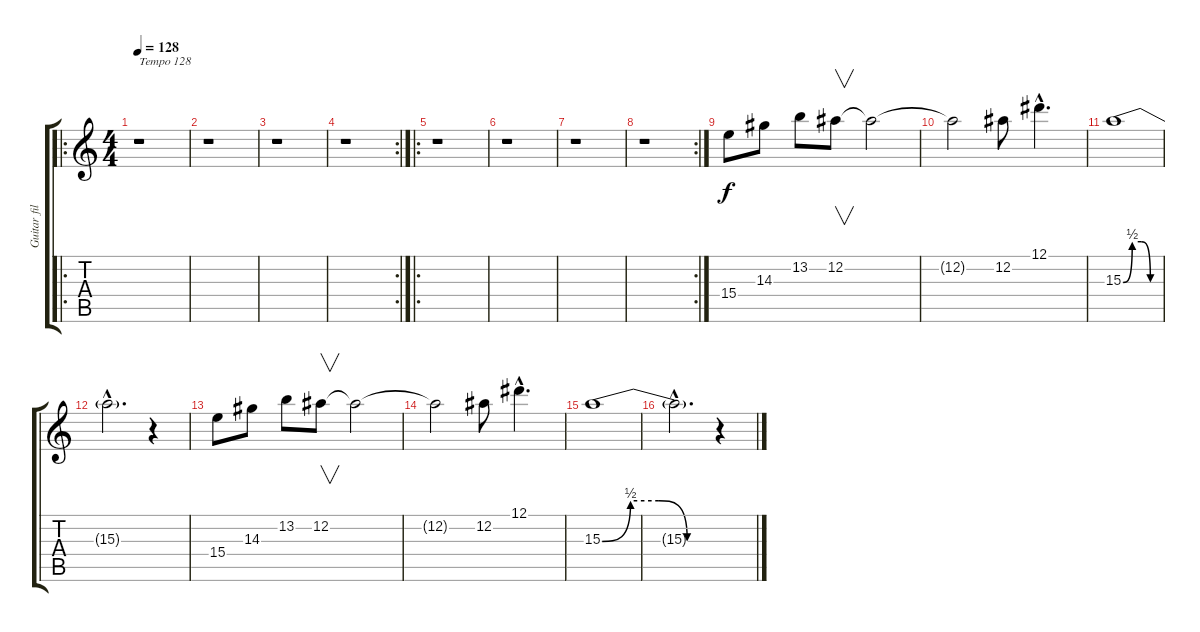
\track ("Guitar fills" "Guitar fil") {instrument distortionguitar}
\staff {score tabs}
\tuning (Eb4 Bb3 Gb3 Db3 Ab2 Eb2) {hide}
\ro
\ts (4 4)
\tempo 128
\clef g2
\ks c
r.1{txt "Tempo 128" dy f instrument distortionguitar} |
r.1 |
r.1 |
\rc 2
r.1 |
\ro
r.1 |
r.1 |
r.1 |
\rc 2
r.1 |
15.4.8 14.3.8 13.2.8 12.2.8{v} 12.2{t}.2 |
12.2{t}.2 12.2.8 12.1{hac}.4{d} |
15.3{be (custom 0 0 15 2 30 2 45 0 60 0)}.1 |
15.3{hac t}.2{d} r.4 |
15.4.8 14.3.8 13.2.8 12.2.8{v} 12.2{t}.2 |
12.2{t}.2 12.2.8 12.1{hac}.4{d} |
15.3{be (custom 0 0 15 2 30 2 45 0 60 0)}.1 |
15.3{hac t}.2{d} r.4
